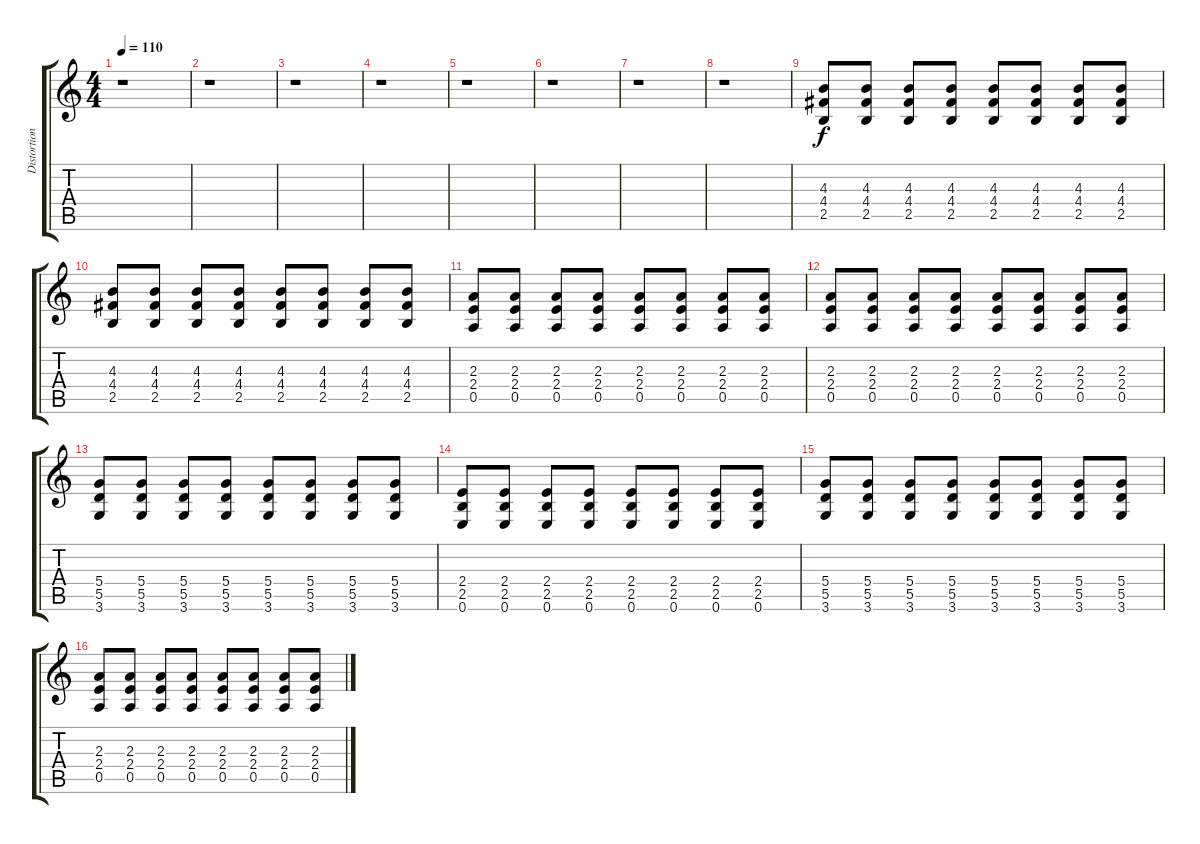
\track ("Distortion Guitar" "Distortion") {instrument distortionguitar}
\staff {score tabs}
\tuning (E4 B3 G3 D3 A2 E2) {hide}
\ts (4 4)
\tempo 110
\clef g2
\ks c
r.1{dy f} |
r.1 |
r.1 |
r.1 |
r.1 |
r.1 |
r.1 |
r.1 |
(4.3 4.4 2.5).8 (4.3 4.4 2.5).8 (4.3 4.4 2.5).8 (4.3 4.4 2.5).8 (4.3 4.4 2.5).8 (4.3 4.4 2.5).8 (4.3 4.4 2.5).8 (4.3 4.4 2.5).8 |
(4.3 4.4 2.5).8 (4.3 4.4 2.5).8 (4.3 4.4 2.5).8 (4.3 4.4 2.5).8 (4.3 4.4 2.5).8 (4.3 4.4 2.5).8 (4.3 4.4 2.5).8 (4.3 4.4 2.5).8 |
(2.3 2.4 0.5).8 (2.3 2.4 0.5).8 (2.3 2.4 0.5).8 (2.3 2.4 0.5).8 (2.3 2.4 0.5).8 (2.3 2.4 0.5).8 (2.3 2.4 0.5).8 (2.3 2.4 0.5).8 |
(2.3 2.4 0.5).8 (2.3 2.4 0.5).8 (2.3 2.4 0.5).8 (2.3 2.4 0.5).8 (2.3 2.4 0.5).8 (2.3 2.4 0.5).8 (2.3 2.4 0.5).8 (2.3 2.4 0.5).8 |
(5.4 5.5 3.6).8 (5.4 5.5 3.6).8 (5.4 5.5 3.6).8 (5.4 5.5 3.6).8 (5.4 5.5 3.6).8 (5.4 5.5 3.6).8 (5.4 5.5 3.6).8 (5.4 5.5 3.6).8 |
(2.4 2.5 0.6).8 (2.4 2.5 0.6).8 (2.4 2.5 0.6).8 (2.4 2.5 0.6).8 (2.4 2.5 0.6).8 (2.4 2.5 0.6).8 (2.4 2.5 0.6).8 (2.4 2.5 0.6).8 |
(5.4 5.5 3.6).8 (5.4 5.5 3.6).8 (5.4 5.5 3.6).8 (5.4 5.5 3.6).8 (5.4 5.5 3.6).8 (5.4 5.5 3.6).8 (5.4 5.5 3.6).8 (5.4 5.5 3.6).8 |
(2.3 2.4 0.5).8 (2.3 2.4 0.5).8 (2.3 2.4 0.5).8 (2.3 2.4 0.5).8 (2.3 2.4 0.5).8 (2.3 2.4 0.5).8 (2.3 2.4 0.5).8 (2.3 2.4 0.5).8
